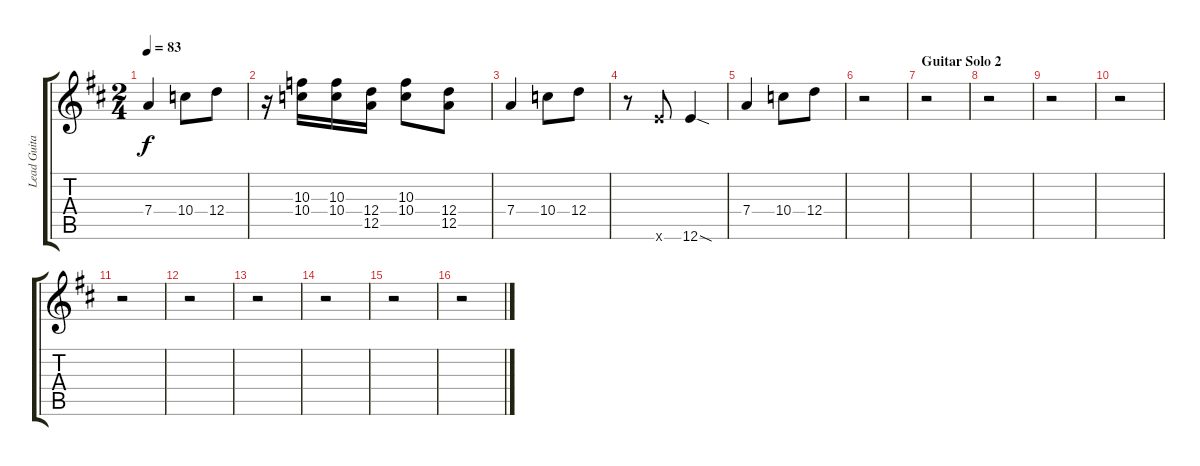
\track ("Lead Guitar" "Lead Guita") {instrument overdrivenguitar}
\staff {score tabs}
\tuning (E4 B3 G3 D3 A2 E2) {hide}
\ts (2 4)
\tempo 83
\clef g2
\ks d
7.4.4{dy f} 10.4.8 12.4.8 |
r.16 (10.3 10.4).16 (10.3 10.4).16 (12.4 12.5).16 (10.3 10.4).8 (12.4 12.5).8 |
7.4.4 10.4.8 12.4.8 |
r.8 12.6{x}.8 12.6{sod}.4 |
7.4.4 10.4.8 12.4.8 |
r.2 |
\section ("" "Guitar Solo 2")
r.2 |
r.2 |
r.2 |
r.2 |
r.2 |
r.2 |
r.2 |
r.2 |
r.2 |
r.2
